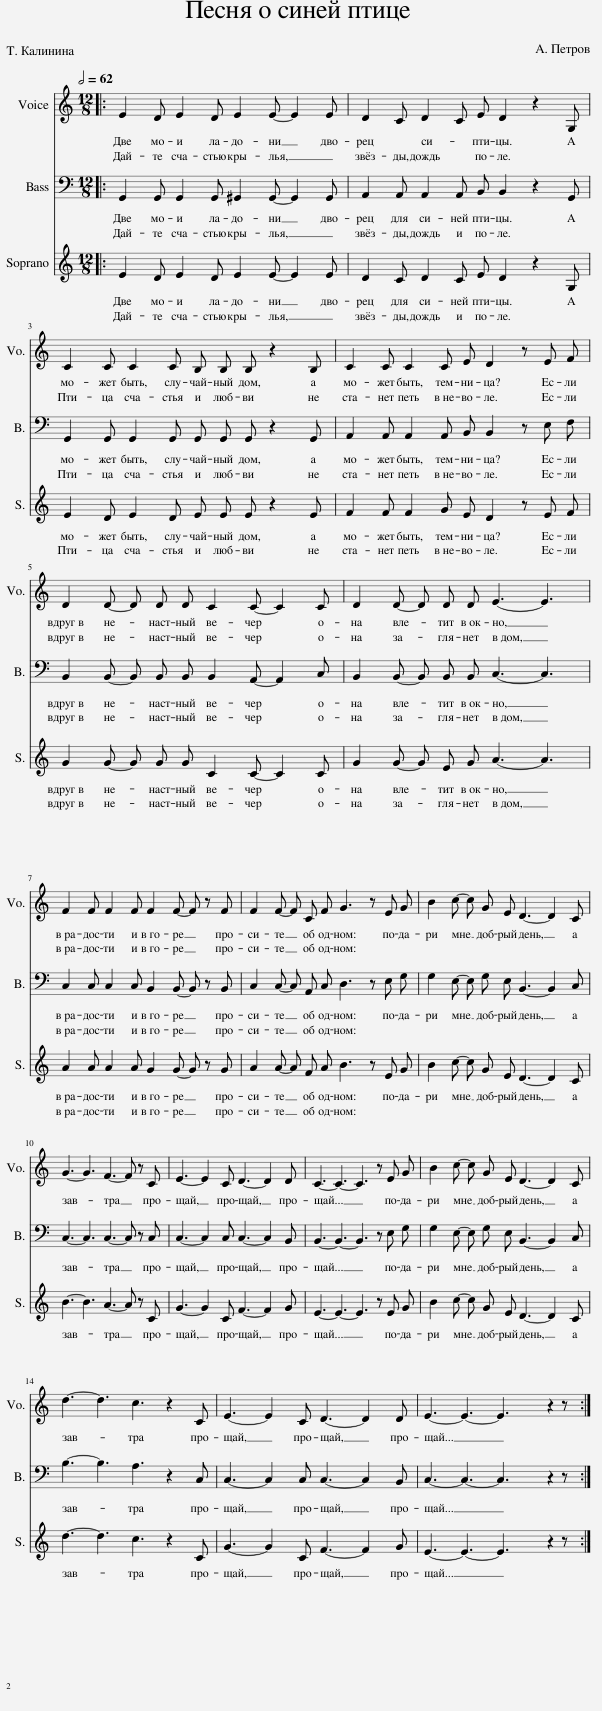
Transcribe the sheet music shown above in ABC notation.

X:1
%%score 1 2 3
L:1/8
Q:1/2=62
M:12/8
I:linebreak $
K:C
V:1 treble
V:2 bass
V:3 treble
V:1
|: E2 D E2 D E2 E- E2 E | D2 C D2 C E D2 z2 G, |$ C2 C C2 C B, B, B, z2 B, | C2 C C2 C E D2 z E F |$ D2 D- D D D C2 C- C2 C | %5
 D2 D- D D D E3- E3 |$ F2 F F2 F F2 F- F z F | F2 F- F C F G3 z E G | B2 c- c G E D3- D2 C |$ G3- G3 F3- F z C | %10
 E3- E2 C D3- D2 D | C3- C3- C3 z E G | B2 c- c G E D3- D2 C |$ d3- d3 c3 z2 C | E3- E2 C D3- D2 D | %15
 E3- E3- E3 z2 z :| %16
V:2
|: G,,2 G,, G,,2 G,, ^G,,2 G,,- G,,2 G,, | A,,2 A,, A,,2 A,, B,, B,,2 z2 G,, |$ G,,2 G,, G,,2 G,, G,, G,, G,, z2 G,, | A,,2 A,, A,,2 A,, B,, B,,2 z E, F, |$ B,,2 B,,- B,, B,, B,, B,,2 A,,- A,,2 C, | %5
 B,,2 B,,- B,, B,, B,, C,3- C,3 |$ C,2 C, C,2 C, B,,2 B,,- B,, z B,, | C,2 C,- C, A,, C, D,3 z E, G, | G,2 E,- E, G, E, B,,3- B,,2 C, |$ C,3- C,3 C,3- C, z C, | %10
 C,3- C,2 C, C,3- C,2 B,, | B,,3- B,,3- B,,3 z E, G, | G,2 E,- E, G, E, B,,3- B,,2 C, |$ B,3- B,3 A,3 z2 C, | C,3- C,2 C, C,3- C,2 B,, | %15
 C,3- C,3- C,3 z2 z :| %16
V:3
|: E2 D E2 D E2 E- E2 E | D2 C D2 C E D2 z2 G, |$ E2 D E2 D E E E z2 E | F2 F F2 G E D2 z E F |$ G2 G- G G G C2 C- C2 C | %5
 G2 G- G E G A3- A3 |$ A2 A A2 A G2 G- G z G | A2 A- A F A B3 z E G | B2 c- c G E D3- D2 C |$ B3- B3 A3- A z C | %10
 G3- G2 C F3- F2 G | E3- E3- E3 z E G | B2 c- c G E D3- D2 C |$ d3- d3 c3 z2 C | G3- G2 C F3- F2 G | %15
 E3- E3- E3 z2 z :| %16
